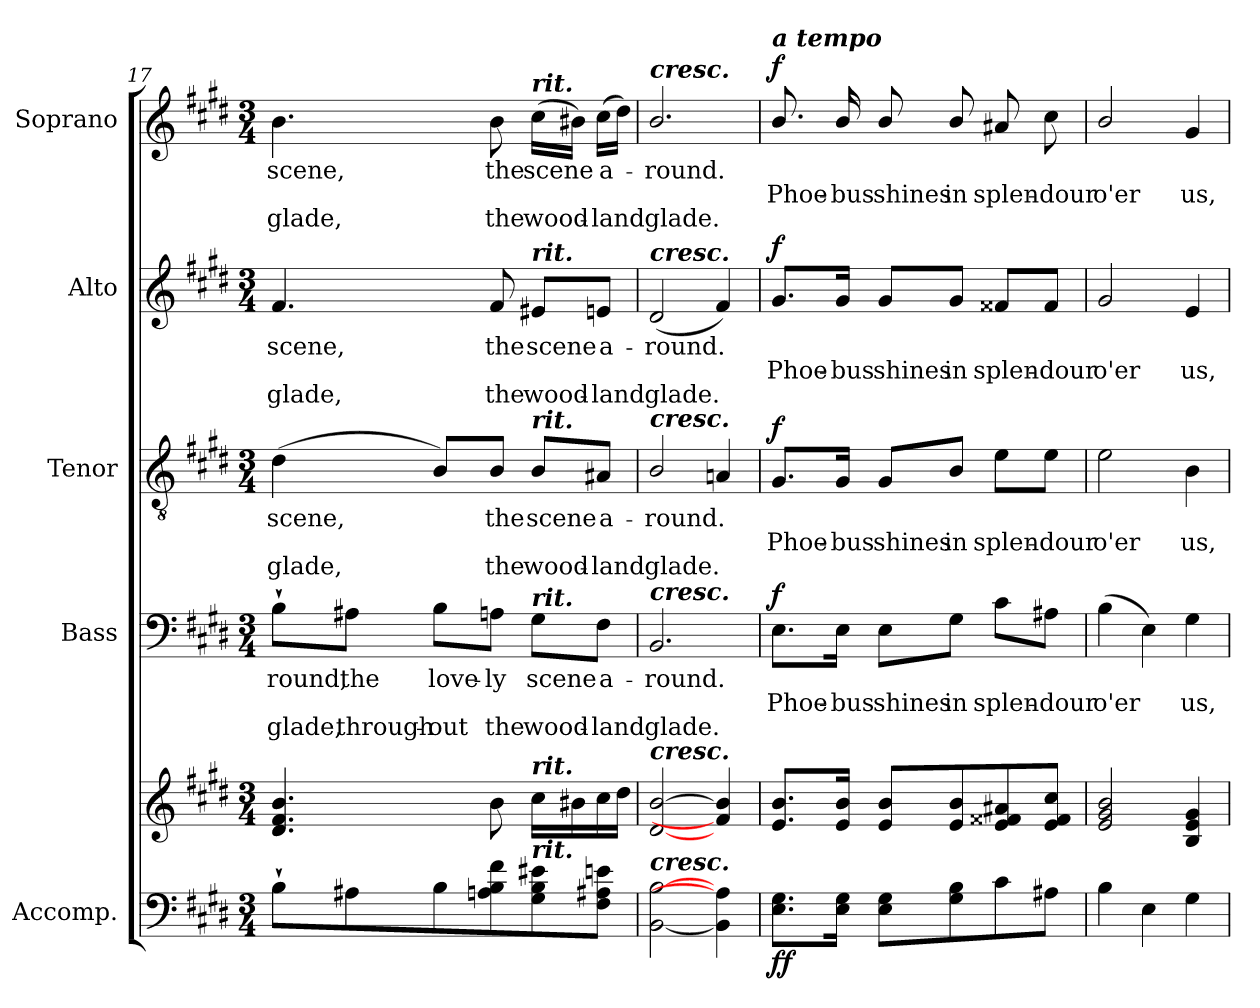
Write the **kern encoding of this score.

**kern	**kern	**dynam	**kern	**text	**text	**text	**dynam	**kern	**text	**text	**text	**dynam	**kern	**text	**text	**text	**dynam	**kern	**text	**text	**text	**dynam
*part5	*part5	*part5	*part4	*part4	*part4	*part4	*part4	*part3	*part3	*part3	*part3	*part3	*part2	*part2	*part2	*part2	*part2	*part1	*part1	*part1	*part1	*part1
*staff6	*staff5	*staff5/6	*staff4	*staff4	*staff4	*staff4	*staff4	*staff3	*staff3	*staff3	*staff3	*staff3	*staff2	*staff2	*staff2	*staff2	*staff2	*staff1	*staff1	*staff1	*staff1	*staff1
*I"Accomp.	*	*	*I"Bass	*	*	*	*	*I"Tenor	*	*	*	*	*I"Alto	*	*	*	*	*I"Soprano	*	*	*	*
*	*	*	*I'B	*	*	*	*	*I'T	*	*	*	*	*I'A	*	*	*	*	*I'S	*	*	*	*
!!LO:LB:g=z
*clefF4	*clefG2	*	*clefF4	*	*	*	*	*clefGv2	*	*	*	*	*clefG2	*	*	*	*	*clefG2	*	*	*	*
*k[f#c#g#d#]	*k[f#c#g#d#]	*	*k[f#c#g#d#]	*	*	*	*	*k[f#c#g#d#]	*	*	*	*	*k[f#c#g#d#]	*	*	*	*	*k[f#c#g#d#]	*	*	*	*
*E:	*E:	*	*E:	*	*	*	*	*E:	*	*	*	*	*E:	*	*	*	*	*E:	*	*	*	*
*M3/4	*M3/4	*	*M3/4	*	*	*	*	*M3/4	*	*	*	*	*M3/4	*	*	*	*	*M3/4	*	*	*	*
=17	=17	=17	=17	=17	=17	=17	=17	=17	=17	=17	=17	=17	=17	=17	=17	=17	=17	=17	=17	=17	=17	=17
!	!	!	!	!LO:LY:b	!	!LO:LY:b	!	!	!LO:LY:b	!	!LO:LY:b	!	!	!LO:LY:b	!	!LO:LY:b	!	!	!LO:LY:b	!	!LO:LY:b	!
8B`L	4.d# 4.f# 4.b	.	8B`\L	round,	.	glade,	.	(>4d#	scene,	.	glade,	.	4.f#	scene,	.	glade,	.	4.b	scene,	.	glade,	.
!	!	!	!	!LO:LY:b	!	!LO:LY:b	!	!	!	!	!	!	!	!	!	!	!	!	!	!	!	!
8A#X	.	.	8A#X\J	the	.	through-	.	.	.	.	.	.	.	.	.	.	.	.	.	.	.	.
!	!	!	!	!LO:LY:b	!	!LO:LY:b	!	!	!	!	!	!	!	!	!	!	!	!	!	!	!	!
8B	.	.	8B\L	-love-	.	-out	.	8B/L)	.	.	.	.	.	.	.	.	.	.	.	.	.	.
!	!	!	!	!LO:LY:b	!	!LO:LY:b	!	!	!LO:LY:b	!	!LO:LY:b	!	!	!LO:LY:b	!	!LO:LY:b	!	!	!LO:LY:b	!	!LO:LY:b	!
8An 8B 8f#	8b	.	8An\J	ly	.	the	.	8B/J	the	.	the	.	8f#	the	.	the	.	8b	the	.	the	.
!	!	!	!	!	!	!	!	!	!	!	!	!	!	!	!	!	!	!LO:TX:a:Bi:t=rit.	!	!	!	!
!	!	!	!	!	!	!	!	!	!	!	!	!	!LO:TX:a:Bi:t=rit.	!	!	!	!	!	!	!	!	!
!	!	!	!	!	!	!	!	!LO:TX:a:Bi:t=rit.	!	!	!	!	!	!	!	!	!	!	!	!	!	!
!	!	!	!LO:TX:a:Bi:t=rit.	!	!	!	!	!	!	!	!	!	!	!	!	!	!	!	!	!	!	!
!	!LO:TX:a:Bi:t=rit.	!	!	!	!	!	!	!	!	!	!	!	!	!	!	!	!	!	!	!	!	!
!LO:TX:a:Bi:t=rit.	!	!	!	!	!	!	!	!	!	!	!	!	!	!	!	!	!	!	!	!	!	!
!	!	!	!	!LO:LY:b	!	!LO:LY:b	!	!	!LO:LY:b	!	!LO:LY:b	!	!	!LO:LY:b	!	!LO:LY:b	!	!	!LO:LY:b	!	!LO:LY:b	!
8G# 8B 8e#X	16cc#LL	.	8G#\L	scene	.	wood-	.	8B/L	scene	.	wood-	.	8e#X/L	scene	.	wood-	.	(>16cc#LL	scene	.	wood-	.
.	16b#X	.	.	.	.	.	.	.	.	.	.	.	.	.	.	.	.	16b#XJJ)	.	.	.	.
!	!	!	!	!LO:LY:b	!	!LO:LY:b	!	!	!LO:LY:b	!	!LO:LY:b	!	!	!LO:LY:b	!	!LO:LY:b	!	!	!LO:LY:b	!	!LO:LY:b	!
8F# 8A#X 8enJ	16cc#	.	8F#\J	-a-	.	-land	.	8A#X/J	-a-	.	-land	.	8en/J	-a-	.	-land	.	(>16cc#LL	a-	.	land	.
.	16dd#JJ	.	.	.	.	.	.	.	.	.	.	.	.	.	.	.	.	16dd#JJ)	.	.	.	.
=18	=18	=18	=18	=18	=18	=18	=18	=18	=18	=18	=18	=18	=18	=18	=18	=18	=18	=18	=18	=18	=18	=18
!	!	!	!	!	!	!	!	!	!	!	!	!	!	!	!	!	!	!LO:TX:a:Bi:t=cresc.	!	!	!	!
!	!	!	!	!	!	!	!	!	!	!	!	!	!LO:TX:a:Bi:t=cresc.	!	!	!	!	!	!	!	!	!
!	!	!	!	!	!	!	!	!LO:TX:a:Bi:t=cresc.	!	!	!	!	!	!	!	!	!	!	!	!	!	!
!	!	!	!LO:TX:a:Bi:t=cresc.	!	!	!	!	!	!	!	!	!	!	!	!	!	!	!	!	!	!	!
!	!LO:TX:a:Bi:t=cresc.	!	!	!	!	!	!	!	!	!	!	!	!	!	!	!	!	!	!	!	!	!
!LO:TX:a:Bi:t=cresc.	!	!	!	!	!	!	!	!	!	!	!	!	!	!	!	!	!	!	!	!	!	!
!	!	!	!	!LO:LY:b	!	!LO:LY:b	!	!	!LO:LY:b	!	!LO:LY:b	!	!	!LO:LY:b	!	!LO:LY:b	!	!	!LO:LY:b	!	!LO:LY:b	!
[2BB [2B	[2d# [2b	.	2.BB	round.	.	glade.	.	2B/	round.	.	glade.	.	(<2d#	round.	.	glade.	.	2.b/	round.	.	glade.	.
4BB] 4An]	4f#] 4b]	.	.	.	.	.	.	4An	.	.	.	.	4f#)	.	.	.	.	.	.	.	.	.
=19	=19	=19	=19	=19	=19	=19	=19	=19	=19	=19	=19	=19	=19	=19	=19	=19	=19	=19	=19	=19	=19	=19
!	!	!	!	!	!	!	!	!	!	!	!	!	!	!	!	!	!	!LO:TX:a:Bi:t=a tempo	!	!	!	!
!	!	!LO:DY:b=2	!	!	!LO:LY:b	!	!	!	!	!LO:LY:b	!	!	!	!	!LO:LY:b	!	!	!	!	!LO:LY:b	!	!
!	!	!LO:DY:n=1:b	!	!	!	!	!LO:DY:b	!	!	!	!	!LO:DY:b	!	!	!	!	!LO:DY:b	!	!	!	!	!LO:DY:b
8.E 8.G#L	8.e/ 8.b/L	f f	8.E\L	.	Phoe-	.	f	8.G#/L	.	Phoe-	.	f	8.g#/L	.	Phoe-	.	f	8.b/	.	Phoe-	.	f
!	!	!	!	!	!LO:LY:b	!	!	!	!	!LO:LY:b	!	!	!	!	!LO:LY:b	!	!	!	!	!LO:LY:b	!	!
16E 16G#J	16e/ 16b/J	.	16E\Jk	.	-bus	.	.	16G#/Jk	.	-bus	.	.	16g#/Jk	.	-bus	.	.	16b/	.	-bus	.	.
!	!	!	!	!	!LO:LY:b	!	!	!	!	!LO:LY:b	!	!	!	!	!LO:LY:b	!	!	!	!	!LO:LY:b	!	!
8E 8G#L	8e/ 8b/L	.	8E\L	.	shines	.	.	8G#/L	.	shines	.	.	8g#/L	.	shines	.	.	8b/	.	shines	.	.
!	!	!	!	!	!LO:LY:b	!	!	!	!	!LO:LY:b	!	!	!	!	!LO:LY:b	!	!	!	!	!LO:LY:b	!	!
8G# 8B	8e/ 8b/	.	8G#\J	.	in	.	.	8B/J	.	in	.	.	8g#/J	.	in	.	.	8b/	.	in	.	.
!	!	!	!	!	!LO:LY:b	!	!	!	!	!LO:LY:b	!	!	!	!	!LO:LY:b	!	!	!	!	!LO:LY:b	!	!
8c#	8e 8f##X 8a#X	.	8c#\L	.	splen-	.	.	8e\L	.	splen-	.	.	8f##X/L	.	splen-	.	.	8a#X	.	splen-	.	.
!	!	!	!	!	!LO:LY:b	!	!	!	!	!LO:LY:b	!	!	!	!	!LO:LY:b	!	!	!	!	!LO:LY:b	!	!
8A#XJ	8e 8f## 8cc#J	.	8A#X\J	.	-dour	.	.	8e\J	.	-dour	.	.	8f##/J	.	-dour	.	.	8cc#	.	-dour	.	.
=20	=20	=20	=20	=20	=20	=20	=20	=20	=20	=20	=20	=20	=20	=20	=20	=20	=20	=20	=20	=20	=20	=20
!	!	!	!	!	!LO:LY:b	!	!	!	!	!LO:LY:b	!	!	!	!	!LO:LY:b	!	!	!	!	!LO:LY:b	!	!
4B	2e/ 2g#/ 2b/	.	(>4B	.	o'er	.	.	2e	.	o'er	.	.	2g#	.	o'er	.	.	2b/	.	o'er	.	.
4E	.	.	4E)	.	.	.	.	.	.	.	.	.	.	.	.	.	.	.	.	.	.	.
!	!	!	!	!	!LO:LY:b	!	!	!	!	!LO:LY:b	!	!	!	!	!LO:LY:b	!	!	!	!	!LO:LY:b	!	!
4G#	4B 4e 4g#	.	4G#	.	us,	.	.	4B	.	us,	.	.	4e	.	us,	.	.	4g#	.	us,	.	.
=	=	=	=	=	=	=	=	=	=	=	=	=	=	=	=	=	=	=	=	=	=	=
*-	*-	*-	*-	*-	*-	*-	*-	*-	*-	*-	*-	*-	*-	*-	*-	*-	*-	*-	*-	*-	*-	*-
